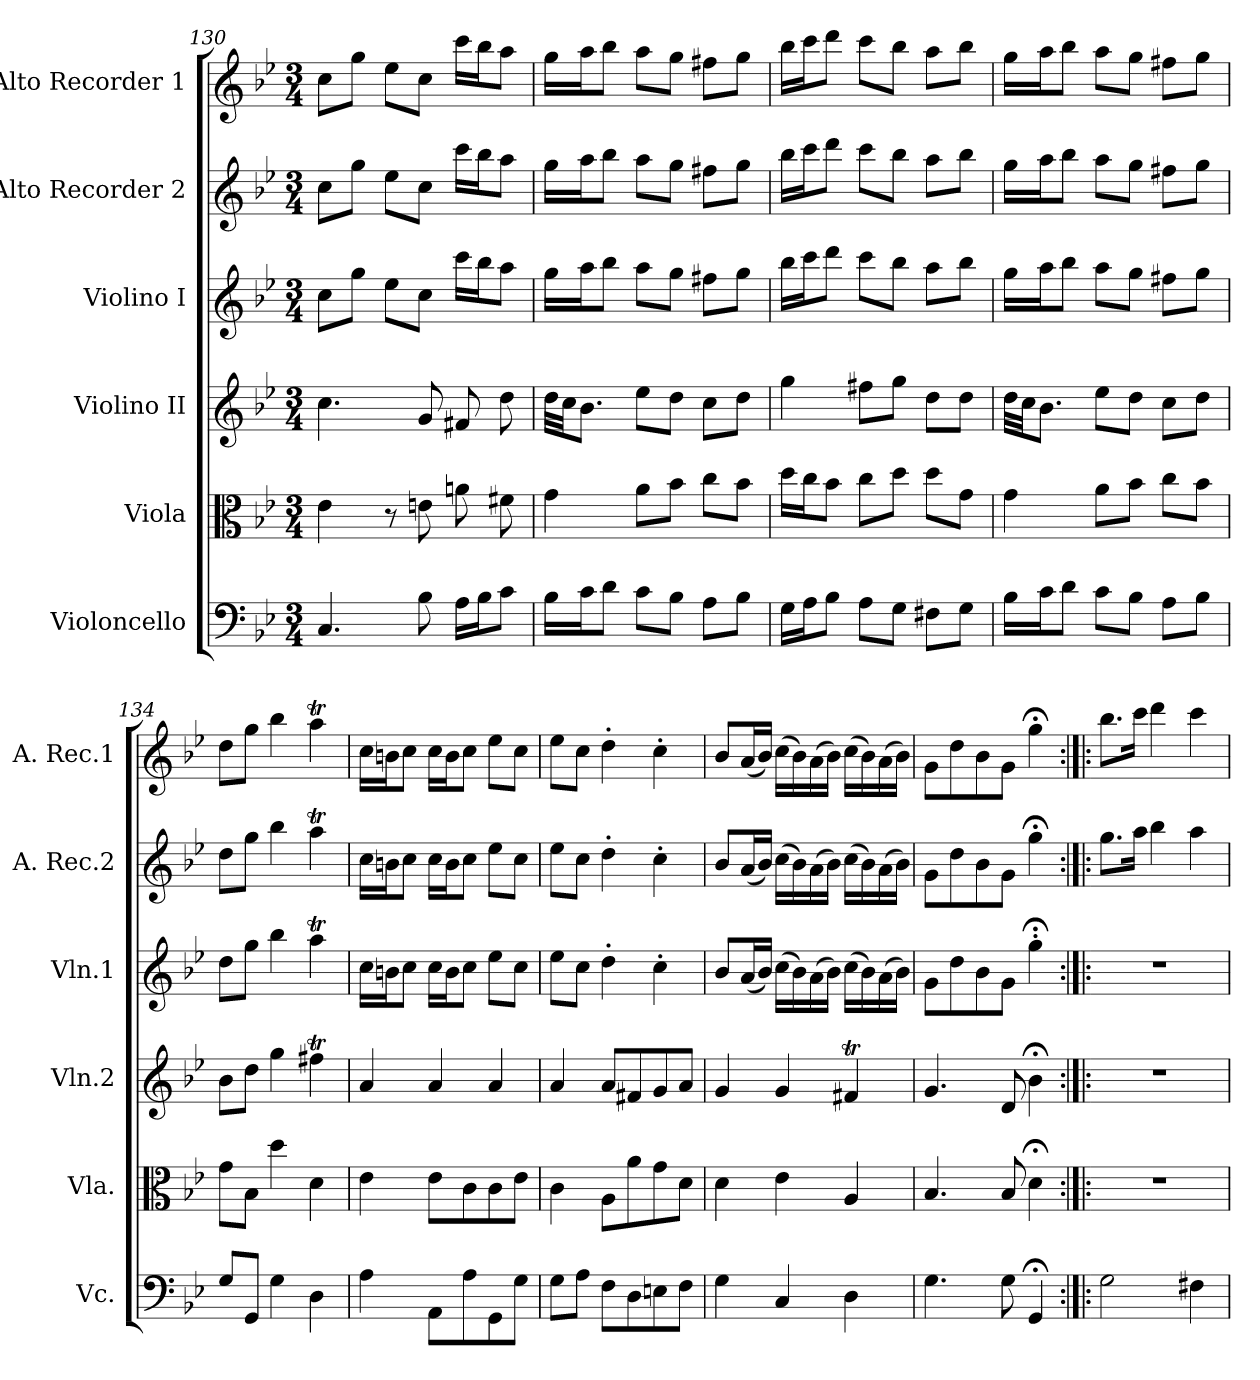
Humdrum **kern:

**kern	**kern	**kern	**kern	**kern	**kern
*part6	*part5	*part4	*part3	*part2	*part1
*staff6	*staff5	*staff4	*staff3	*staff2	*staff1
*I"Violoncello	*I"Viola	*I"Violino II	*I"Violino I	*I"Alto Recorder 2	*I"Alto Recorder 1
*I'Vc.	*I'Vla.	*I'Vln.2	*I'Vln.1	*I'A. Rec.2	*I'A. Rec.1
*clefF4	*clefC3	*clefG2	*clefG2	*clefG2	*clefG2
*k[b-e-]	*k[b-e-]	*k[b-e-]	*k[b-e-]	*k[b-e-]	*k[b-e-]
*M3/4	*M3/4	*M3/4	*M3/4	*M3/4	*M3/4
=130	=130	=130	=130	=130	=130
4.C/	4e-\	4.cc\	8cc\L	8cc\L	8cc\L
.	.	.	8gg\J	8gg\J	8gg\J
.	8r	.	8ee-\L	8ee-\L	8ee-\L
8B-\	8en\	8g/	8cc\J	8cc\J	8cc\J
16A\LL	8an\	8f#X/	16ccc\LL	16ccc\LL	16ccc\LL
16B-\J	.	.	16bb-\J	16bb-\J	16bb-\J
8c\J	8f#X\	8dd\	8aa\J	8aa\J	8aa\J
=131	=131	=131	=131	=131	=131
16B-\LL	4g\	32dd\LLL	16gg\LL	16gg\LL	16gg\LL
.	.	32cc\JJ	.	.	.
16c\J	.	8.b-\J	16aa\J	16aa\J	16aa\J
8d\J	.	.	8bb-\J	8bb-\J	8bb-\J
8c\L	8a\L	8ee-\L	8aa\L	8aa\L	8aa\L
8B-\J	8b-\J	8dd\J	8gg\J	8gg\J	8gg\J
8A\L	8cc\L	8cc\L	8ff#X\L	8ff#X\L	8ff#X\L
8B-\J	8b-\J	8dd\J	8gg\J	8gg\J	8gg\J
=132	=132	=132	=132	=132	=132
16G\LL	16dd\LL	4gg\	16bb-\LL	16bb-\LL	16bb-\LL
16A\J	16cc\J	.	16ccc\J	16ccc\J	16ccc\J
8B-\J	8b-\J	.	8ddd\J	8ddd\J	8ddd\J
8A\L	8cc\L	8ff#X\L	8ccc\L	8ccc\L	8ccc\L
8G\J	8dd\J	8gg\J	8bb-\J	8bb-\J	8bb-\J
8F#X\L	8dd\L	8dd\L	8aa\L	8aa\L	8aa\L
8G\J	8g\J	8dd\J	8bb-\J	8bb-\J	8bb-\J
=133	=133	=133	=133	=133	=133
16B-\LL	4g\	32dd\LLL	16gg\LL	16gg\LL	16gg\LL
.	.	32cc\JJ	.	.	.
16c\J	.	8.b-\J	16aa\J	16aa\J	16aa\J
8d\J	.	.	8bb-\J	8bb-\J	8bb-\J
8c\L	8a\L	8ee-\L	8aa\L	8aa\L	8aa\L
8B-\J	8b-\J	8dd\J	8gg\J	8gg\J	8gg\J
8A\L	8cc\L	8cc\L	8ff#X\L	8ff#X\L	8ff#X\L
8B-\J	8b-\J	8dd\J	8gg\J	8gg\J	8gg\J
=134	=134	=134	=134	=134	=134
8G/L	8g\L	8b-\L	8dd\L	8dd\L	8dd\L
8GG/J	8B-\J	8dd\J	8gg\J	8gg\J	8gg\J
4G\	4dd\	4gg\	4bb-\	4bb-\	4bb-\
4D\	4d\	4ff#Xt\	4aat\	4aat\	4aat\
=135	=135	=135	=135	=135	=135
4A\	4e-\	4a/	16cc\LL	16cc\LL	16cc\LL
.	.	.	16bn\J	16bn\J	16bn\J
.	.	.	8cc\J	8cc\J	8cc\J
8AA\L	8e-\L	4a/	16cc\LL	16cc\LL	16cc\LL
.	.	.	16b\J	16b\J	16b\J
8A\	8c\	.	8cc\J	8cc\J	8cc\J
8GG\	8c\	4a/	8ee-\L	8ee-\L	8ee-\L
8G\J	8e-\J	.	8cc\J	8cc\J	8cc\J
=136	=136	=136	=136	=136	=136
8G\L	4c\	4a/	8ee-\L	8ee-\L	8ee-\L
8A\J	.	.	8cc\J	8cc\J	8cc\J
8F\L	8A\L	8a/L	4dd'\	4dd'\	4dd'\
8D\	8a\	8f#X/	.	.	.
8En\	8g\	8g/	4cc'\	4cc'\	4cc'\
8F\J	8d\J	8a/J	.	.	.
=137	=137	=137	=137	=137	=137
4G\	4d\	4g/	8b-/L	8b-/L	8b-/L
.	.	.	(16a/L	(16a/L	(16a/L
.	.	.	16b-/JJ)	16b-/JJ)	16b-/JJ)
4C/	4e-\	4g/	(16cc\LL	(16cc\LL	(16cc\LL
.	.	.	16b-\)	16b-\)	16b-\)
.	.	.	(16a\	(16a\	(16a\
.	.	.	16b-\JJ)	16b-\JJ)	16b-\JJ)
4D\	4A/	4f#Xt/	(16cc\LL	(16cc\LL	(16cc\LL
.	.	.	16b-\)	16b-\)	16b-\)
.	.	.	(16a\	(16a\	(16a\
.	.	.	16b-\JJ)	16b-\JJ)	16b-\JJ)
!!LO:LB:g=z
=138	=138	=138	=138	=138	=138
4.G\	4.B-/	4.g/	8g\L	8g\L	8g\L
.	.	.	8dd\	8dd\	8dd\
.	.	.	8b-\	8b-\	8b-\
8G\	8B-/	8d/	8g\J	8g\J	8g\J
4GG;</	4d;<\	4b-;<\	4gg;<'\	4gg;<\	4gg;<\
=139:|!|:	=139:|!|:	=139:|!|:	=139:|!|:	=139:|!|:	=139:|!|:
2G\	2.r	2.r	2.r	8.gg\L	8.bb-\L
.	.	.	.	16aa\Jk	16ccc\Jk
.	.	.	.	4bb-\	4ddd\
4F#X\	.	.	.	4aa\	4ccc\
=	=	=	=	=	=
*-	*-	*-	*-	*-	*-
